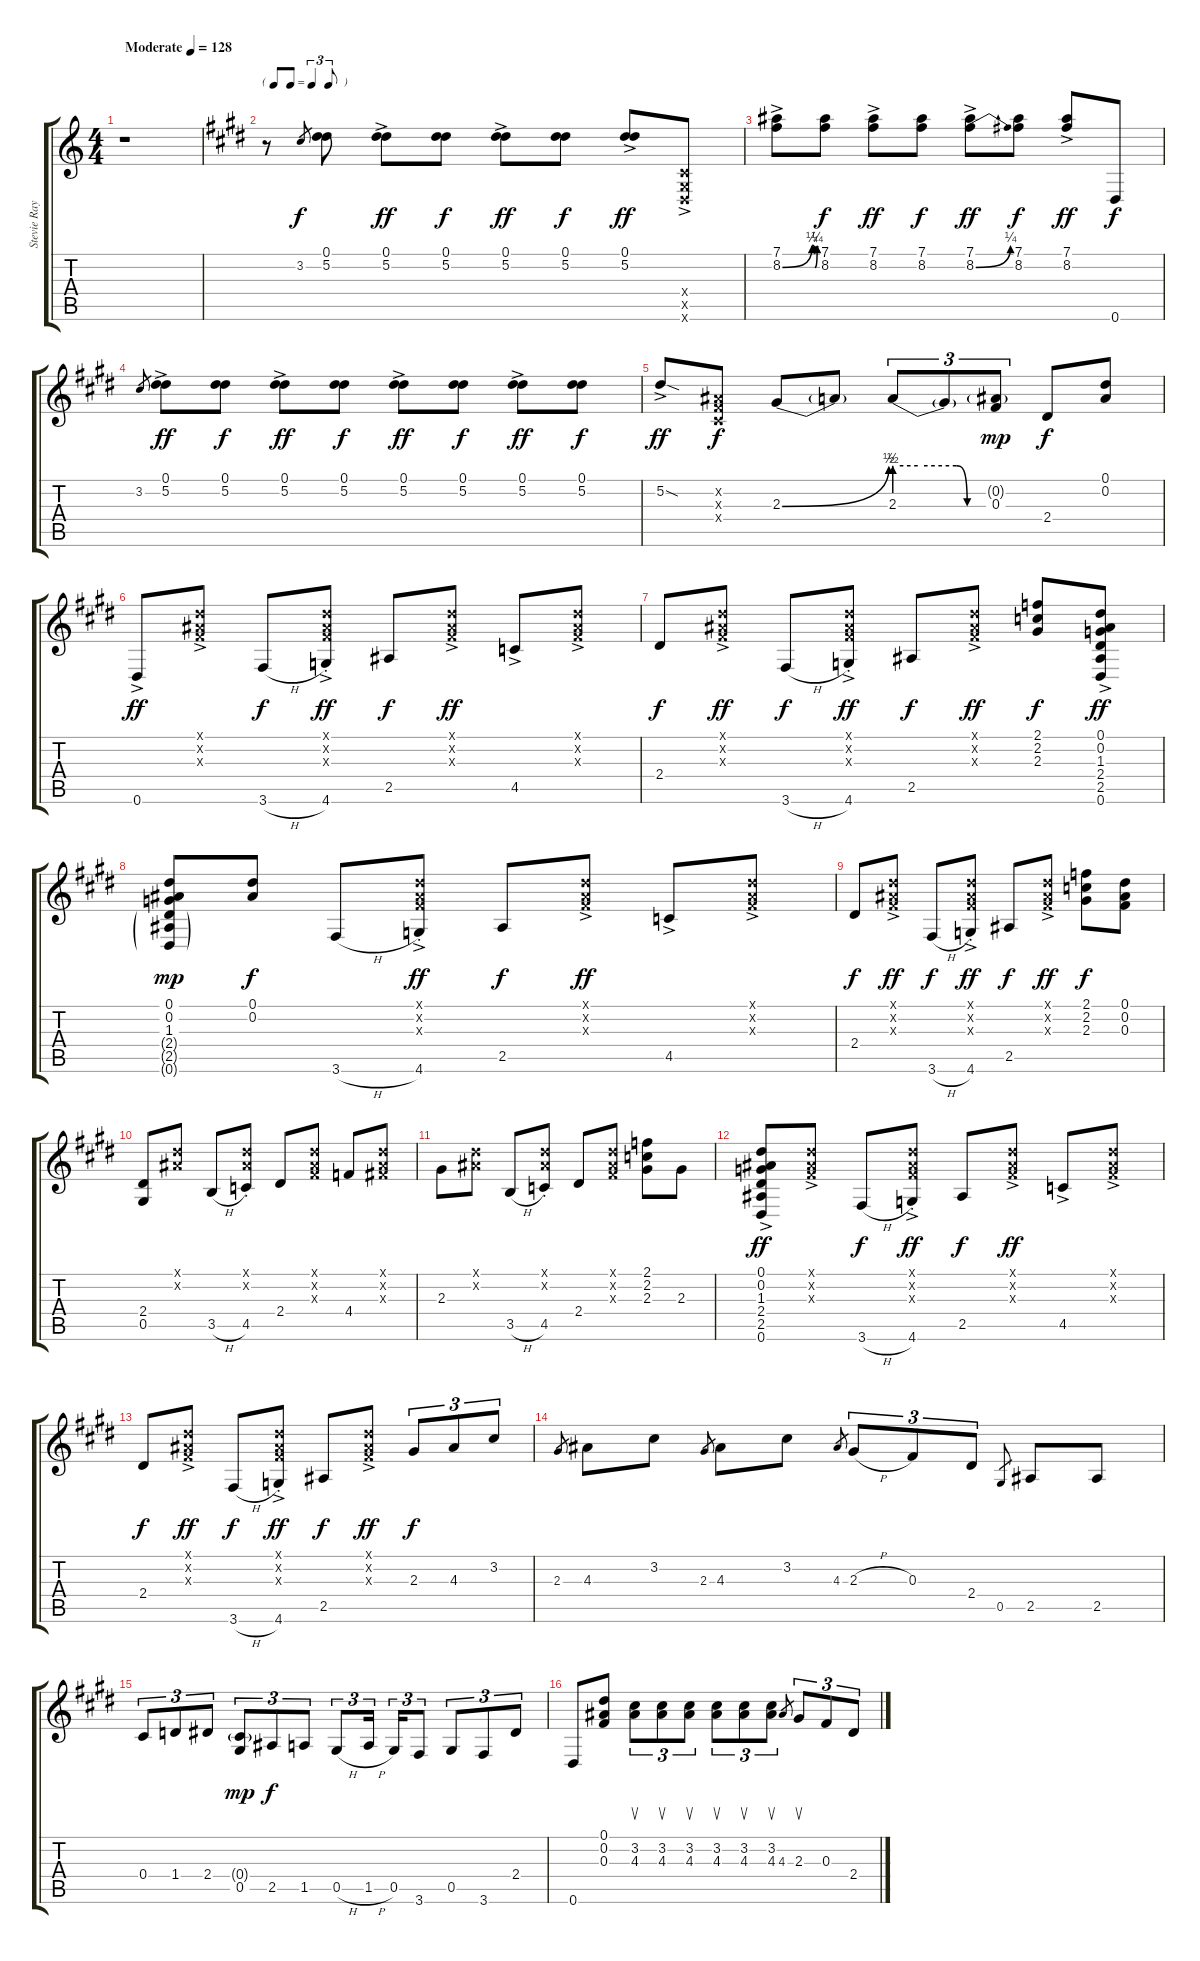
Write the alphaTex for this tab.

\track ("Stevie Ray" "Stevie Ray") {instrument electricguitarjazz}
\staff {score tabs}
\tuning (Eb4 Bb3 Gb3 Db3 Ab2 Eb2) {hide}
\ts (4 4)
\tempo (128 "Moderate")
\clef g2
\ks c
r.1{dy f instrument electricguitarjazz} |
\tf triplet8th
\ks e
r.8 3.2.8{gr} (0.1 5.2).8 (0.1 5.2{ac}).8{dy ff} (0.1 5.2).8{dy f} (0.1 5.2{ac}).8{dy ff} (0.1 5.2).8{dy f} (0.1 5.2{ac}).8{dy ff} (0.4{x} 0.5{ac x} 0.6{x}).8 |
(7.1 8.2{be (custom 0 0 51 1 56 0 60 1) ac}).8 (7.1 8.2).8{dy f} (7.1 8.2{ac}).8{dy ff} (7.1 8.2).8{dy f} (7.1 8.2{be (bend 0 0 60 1) ac}).8{dy ff} (7.1 8.2).8{dy f} (7.1 8.2{ac}).8{dy ff} 0.6.8{dy f} |
3.2.8{gr} (0.1 5.2{ac}).8{dy ff} (0.1 5.2).8{dy f} (0.1 5.2{ac}).8{dy ff} (0.1 5.2).8{dy f} (0.1 5.2{ac}).8{dy ff} (0.1 5.2).8{dy f} (0.1 5.2{ac}).8{dy ff} (0.1 5.2).8{dy f} |
5.2{sod ac}.8{dy ff} (0.2{x} 0.3{x} 0.4{x}).8{dy f} 2.3{be (bend 0 0 60 2)}.8 2.3{t}.8 2.3{be (custom 0 2 15 2 40 2 47 0 60 0)}.8{tu (3 2)} 2.3{t}.8{tu (3 2)} (0.2{g} 0.3).8{tu (3 2) dy mp} 2.4.8{dy f} (0.1 0.2).8 |
0.6{ac}.8{dy ff} (0.1{x} 0.2{x} 0.3{ac x}).8 3.6{h}.8{dy f} (0.1{x} 0.2{x} 0.3{x} 4.6{ac st}).8{dy ff} 2.5.8{dy f} (0.1{x} 0.2{x} 0.3{ac x}).8{dy ff} 4.5{ac}.8 (0.1{x} 0.2{x} 0.3{ac x}).8 |
2.4.8{dy f} (0.1{x} 0.2{x} 0.3{ac x}).8{dy ff} 3.6{h}.8{dy f} (0.1{x} 0.2{x} 0.3{x} 4.6{ac st}).8{dy ff} 2.5.8{dy f} (0.1{x} 0.2{x} 0.3{ac x}).8{dy ff} (2.1 2.2 2.3).8{dy f} (0.1 0.2 1.3{ac} 2.4 2.5 0.6).8{dy ff} |
(0.1 0.2 1.3 2.4{g} 2.5{g} 0.6{g}).8{dy mp} (0.1 0.2).8{dy f} 3.6{h}.8 (0.1{x} 0.2{x} 0.3{x} 4.6{ac st}).8{dy ff} 2.5.8{dy f} (0.1{x} 0.2{x} 0.3{ac x}).8{dy ff} 4.5{ac}.8 (0.1{x} 0.2{x} 0.3{ac x}).8 |
2.4.8{dy f} (0.1{x} 0.2{x} 0.3{ac x}).8{dy ff} 3.6{h}.8{dy f} (0.1{x} 0.2{x} 0.3{x} 4.6{ac st}).8{dy ff} 2.5.8{dy f} (0.1{x} 0.2{x} 0.3{ac x}).8{dy ff} (2.1 2.2 2.3).8{dy f} (0.1 0.2 0.3).8 |
(2.4 0.5).8 (0.1{x} 0.2{x}).8 3.5{h}.8 (0.1{x} 0.2{x} 4.5{st}).8 2.4.8 (0.1{x} 0.2{x} 0.3{x}).8 4.4.8 (0.1{x} 0.2{x} 0.3{x}).8 |
2.3.8 (0.1{x} 0.2{x}).8 3.5{h}.8 (0.1{x} 0.2{x} 4.5{st}).8 2.4.8 (0.1{x} 0.2{x} 0.3{x}).8 (2.1 2.2 2.3).8 2.3.8 |
(0.1 0.2 1.3 2.4 2.5 0.6{ac}).8{dy ff} (0.1{x} 0.2{x} 0.3{ac x}).8 3.6{h}.8{dy f} (0.1{x} 0.2{x} 0.3{x} 4.6{ac st}).8{dy ff} 2.5.8{dy f} (0.1{x} 0.2{x} 0.3{ac x}).8{dy ff} 4.5{ac}.8 (0.1{x} 0.2{x} 0.3{ac x}).8 |
2.4.8{dy f} (0.1{x} 0.2{x} 0.3{ac x}).8{dy ff} 3.6{h}.8{dy f} (0.1{x} 0.2{x} 0.3{x} 4.6{ac st}).8{dy ff} 2.5.8{dy f} (0.1{x} 0.2{x} 0.3{ac x}).8{dy ff} 2.3.8{tu (3 2) dy f} 4.3.8{tu (3 2)} 3.2.8{tu (3 2)} |
2.3.8{gr} 4.3.8 3.2.8 2.3.8{gr} 4.3.8 3.2.8 4.3.8{gr} 2.3{h}.8{tu (3 2)} 0.3.8{tu (3 2)} 2.4.8{tu (3 2)} 0.5.8{gr} 2.5.8 2.5.8 |
0.4.8{tu (3 2)} 1.4.8{tu (3 2)} 2.4.8{tu (3 2)} (0.4{g} 0.5).8{tu (3 2) dy mp} 2.5.8{tu (3 2) dy f} 1.5.8{tu (3 2)} 0.5{h}.8{tu (3 2)} 1.5{h}.16{tu (3 2) beam splitsecondary} 0.5.16{tu (3 2)} 3.6.8{tu (3 2)} 0.5.8{tu (3 2)} 3.6.8{tu (3 2)} 2.4.8{tu (3 2)} |
0.6.8 (0.1 0.2 0.3).8 (3.2 4.3).8{su tu (3 2)} (3.2 4.3).8{su tu (3 2)} (3.2 4.3).8{su tu (3 2)} (3.2 4.3).8{su tu (3 2)} (3.2 4.3).8{su tu (3 2)} (3.2 4.3).8{su tu (3 2)} 4.3.8{gr} 2.3.8{su tu (3 2)} 0.3.8{tu (3 2)} 2.4.8{tu (3 2)}
